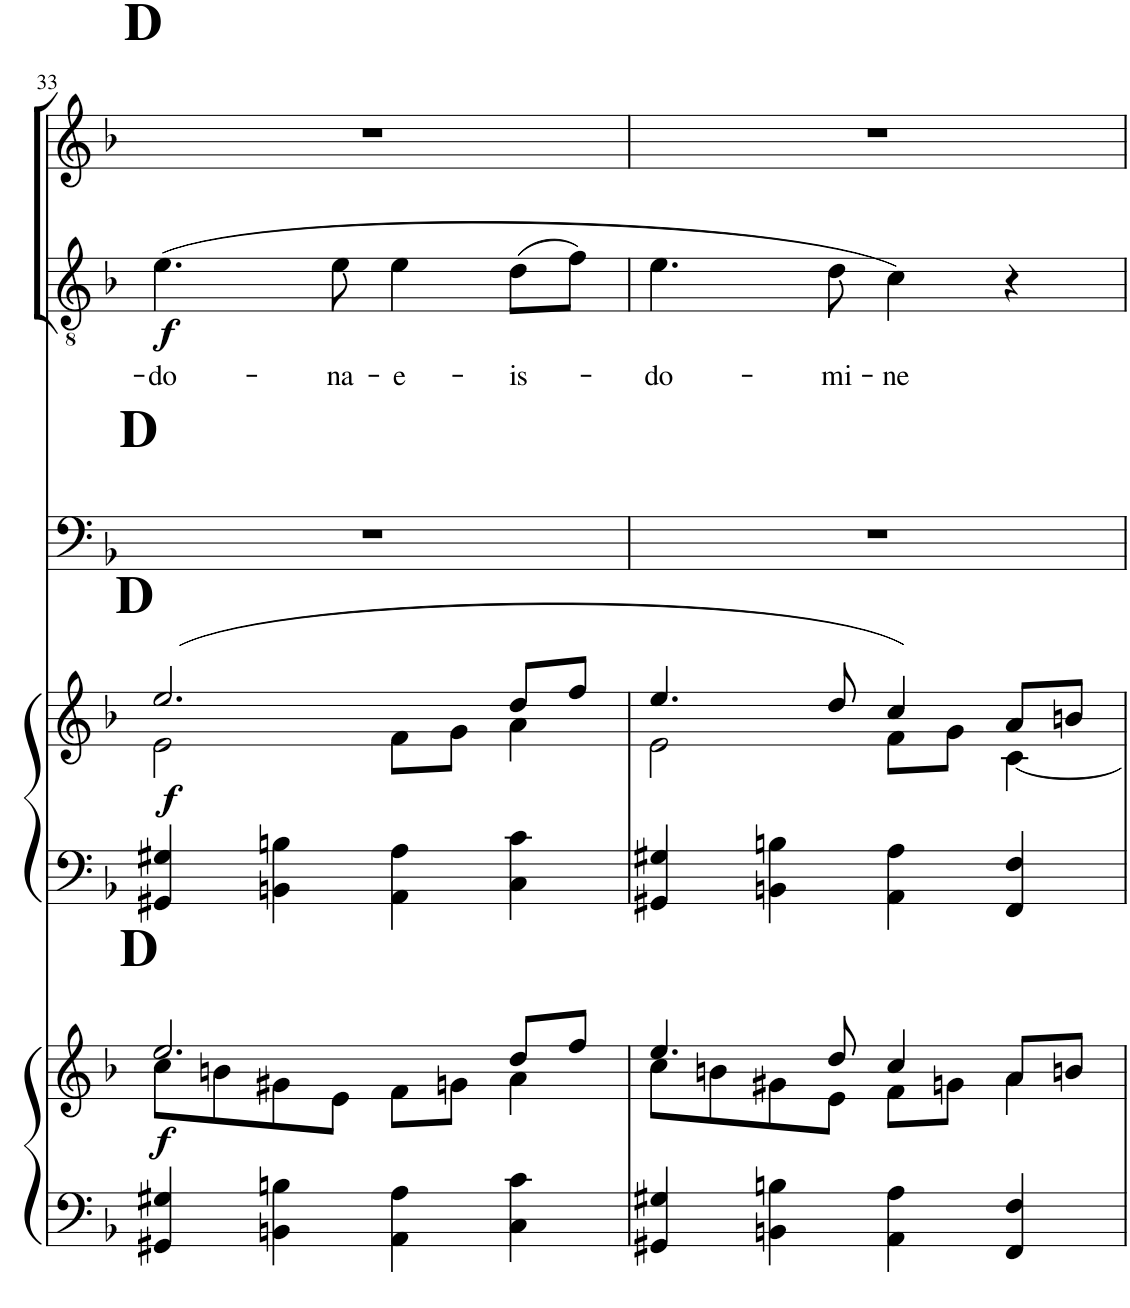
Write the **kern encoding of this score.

**kern	**kern	**dynam	**kern	**kern	**dynam	**kern	**text	**dynam
*part3	*part3	*part3	*part2	*part2	*part2	*part1	*part1	*part1
*staff5	*staff4	*staff4/5	*staff3	*staff2	*staff2/3	*staff1	*staff1	*staff1
*I"Piano 2	*	*	*I"Piano 1	*	*	*I"Ténors	*	*
*I'Pno	*	*	*I'Pno	*	*	*	*	*
!!LO:PB:g=z
*clefF4	*clefG2	*	*clefF4	*clefG2	*	*clefGv2	*	*
*k[b-]	*k[b-]	*	*k[b-]	*k[b-]	*	*k[b-]	*	*
*M4/4	*M4/4	*	*M4/4	*M4/4	*	*M4/4	*	*
*met(c)	*met(c)	*	*met(c)	*met(c)	*	*met(c)	*	*
=33	=33	=33	=33	=33	=33	=33	=33	=33
*	*^	*	*	*^	*	*	*	*
!	!	!	!	!	!LO:TX:a:B:t=D	!	!	!	!	!
!	!LO:TX:a:B:t=D	!	!	!	!	!	!	!	!	!
!	!	!	!LO:DY:b	!	!	!	!LO:DY:b	!	!LO:LY:b	!LO:DY:b
4GG#X/ 4G#X/	2.ee/	8cc\L	f	4GG#X/ 4G#X/	(2.ee/	2e\	f	(4.e\	-do-	f
.	.	8bn\	.	.	.	.	.	.	.	.
4BBn\ 4Bn\	.	8g#X\	.	4BBn\ 4Bn\	.	.	.	.	.	.
!	!	!	!	!	!	!	!	!	!LO:LY:b	!
.	.	8e\J	.	.	.	.	.	8e\	-na-	.
!	!	!	!	!	!	!	!	!	!LO:LY:b	!
4AA\ 4A\	.	8f\L	.	4AA\ 4A\	.	8f\L	.	4e\	-e-	.
.	.	8gn\J	.	.	.	8g\J	.	.	.	.
!	!	!	!	!	!	!	!	!	!LO:LY:b	!
4C\ 4c\	8dd/L	4a\	.	4C\ 4c\	8dd/L	4a\	.	(8d\L	-is-	.
.	8ff/J	.	.	.	8ff/J	.	.	8f\J)	.	.
=34	=34	=34	=34	=34	=34	=34	=34	=34	=34	=34
!	!	!	!	!	!	!	!	!	!LO:LY:b	!
4GG#X/ 4G#X/	4.ee/	8cc\L	.	4GG#X/ 4G#X/	4.ee/	2e\	.	4.e\	-do-	.
.	.	8bn\	.	.	.	.	.	.	.	.
4BBn\ 4Bn\	.	8g#X\	.	4BBn\ 4Bn\	.	.	.	.	.	.
!	!	!	!	!	!	!	!	!	!LO:LY:b	!
.	8dd/	8e\J	.	.	8dd/	.	.	8d\	-mi-	.
!	!	!	!	!	!	!	!	!	!LO:LY:b	!
4AA\ 4A\	4cc/	8f\L	.	4AA\ 4A\	4cc/)	8f\L	.	4c\)	-ne	.
.	.	8gn\J	.	.	.	8g\J	.	.	.	.
4FF/ 4F/	8a/L	4a\	.	4FF/ 4F/	8a/L	[4c\	.	4r	.	.
.	8bn/J	.	.	.	8bn/J	.	.	.	.	.
*	*v	*v	*	*	*v	*v	*	*	*	*
=	=	=	=	=	=	=	=	=
*-	*-	*-	*-	*-	*-	*-	*-	*-
